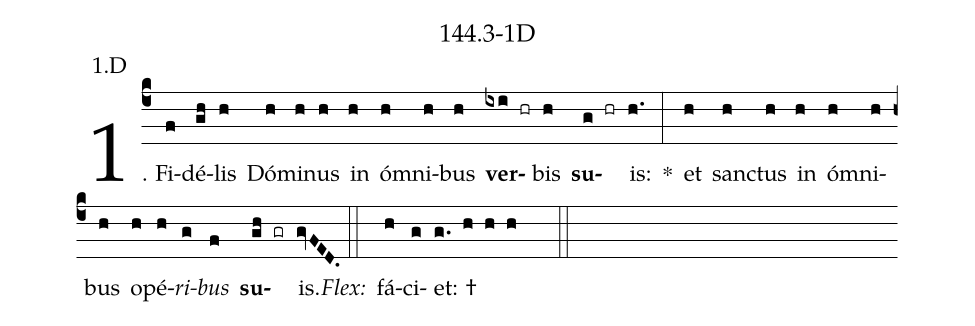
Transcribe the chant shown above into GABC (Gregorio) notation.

name: 144.3-1D;
annotation: 1.D;
%%
(c4)1. Fi(f)dé(gh)lis(h) Dó(h)mi(h)nus(h) in(h) óm(h)ni(h)bus(h) <b>ver</b>(ixi hr)bis(h) <b>su</b>(g hr)is:(h.) *(:) et(h) sanc(h)tus(h) in(h) óm(h)ni(h)bus(h) o(h)pé(h)<i>ri</i>(g)<i>bus</i>(f) <b>su</b>(gh gr)is.(gvFED.) (::)
<i>Flex:</i>()  fá(h)ci(g)et: †(g. h h h  ::)
